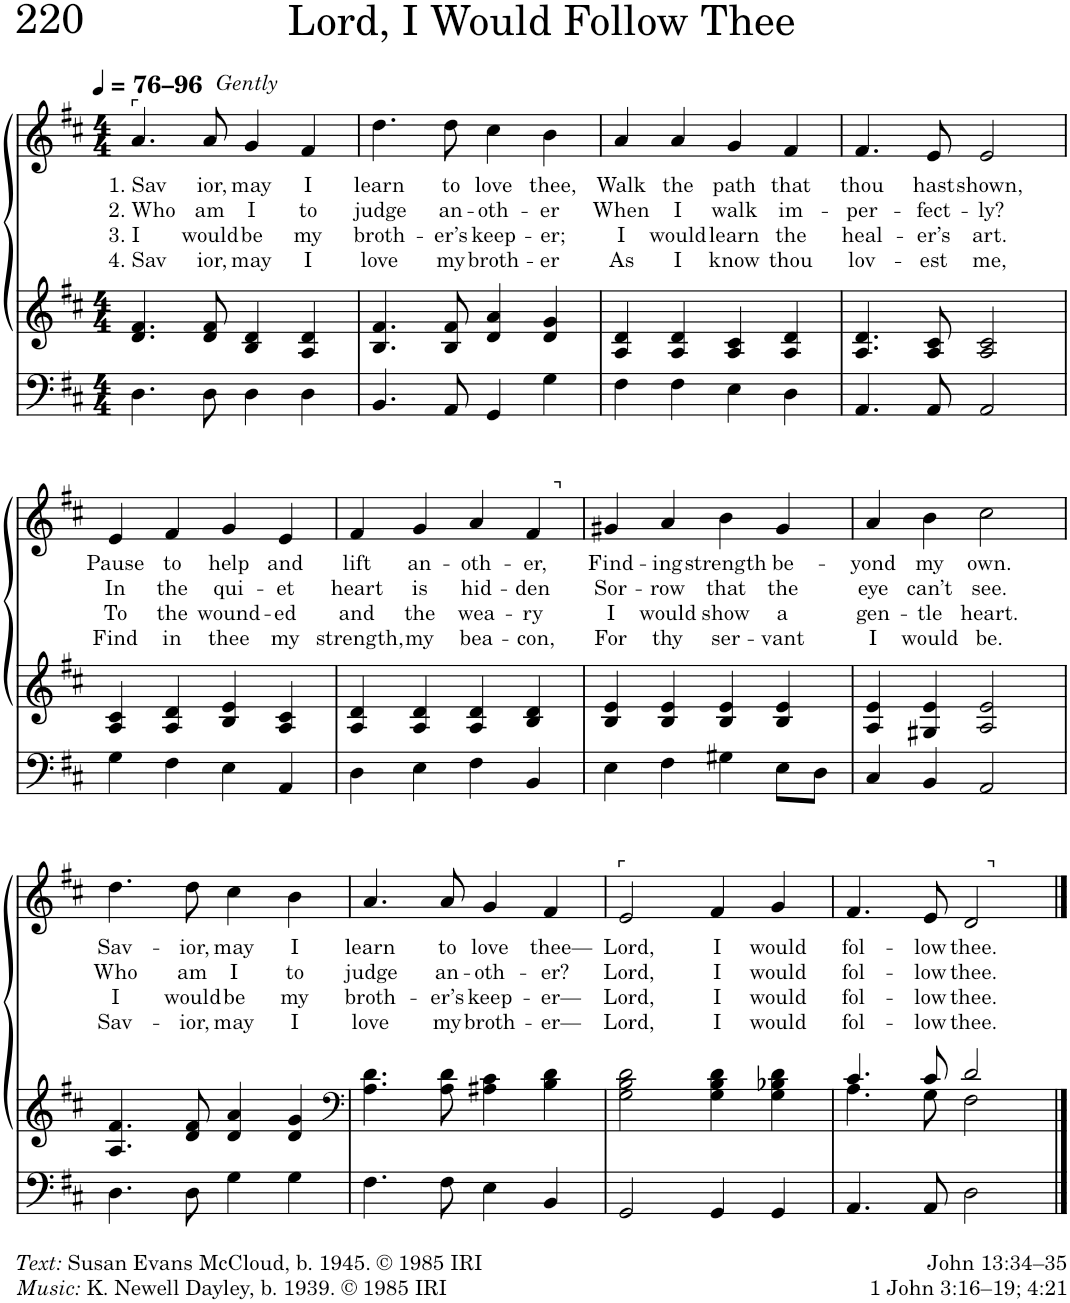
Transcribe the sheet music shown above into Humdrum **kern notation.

**kern	**kern	**kern	**text	**text	**text	**text
*part1	*part1	*part1	*part1	*part1	*part1	*part1
*staff3	*staff2	*staff1	*staff1	*staff1	*staff1	*staff1
*I"Organ	*	*	*	*	*	*
*I'Org.	*	*	*	*	*	*
*clefF4	*clefG2	*clefG2	*	*	*	*
*k[f#c#]	*k[f#c#]	*k[f#c#]	*	*	*	*
*M4/4	*M4/4	*M4/4	*	*	*	*
*MM76	*MM76	*MM76	*	*	*	*
=1	=1	=1	=1	=1	=1	=1
!	!	!LO:TX:a:t=⌜	!	!	!	!
!	!	!LO:TX:a:B:t=–96	!	!	!	!
!	!	!	!LO:LY:b	!LO:LY:b	!LO:LY:b	!LO:LY:b
4.D\	4.d/ 4.f#/	4.a/	1. Sav	2. Who	3. I	4. Sav
!	!	!LO:TX:a:i:t=Gently	!	!	!	!
!	!	!	!LO:LY:b	!LO:LY:b	!LO:LY:b	!LO:LY:b
8D\	8d/ 8f#/	8a/	-ior,	am	would	-ior,
!	!	!	!LO:LY:b	!LO:LY:b	!LO:LY:b	!LO:LY:b
4D\	4B/ 4d/	4g/	may	I	be	may
!	!	!	!LO:LY:b	!LO:LY:b	!LO:LY:b	!LO:LY:b
4D\	4A/ 4d/	4f#/	I	to	my	I
=2	=2	=2	=2	=2	=2	=2
!	!	!	!LO:LY:b	!LO:LY:b	!LO:LY:b	!LO:LY:b
4.BB/	4.B/ 4.f#/	4.dd\	learn	judge	broth-	love
!	!	!	!LO:LY:b	!LO:LY:b	!LO:LY:b	!LO:LY:b
8AA/	8B/ 8f#/	8dd\	to	an-	-er’s	my
!	!	!	!LO:LY:b	!LO:LY:b	!LO:LY:b	!LO:LY:b
4GG/	4d/ 4a/	4cc#\	love	-oth-	keep-	broth-
!	!	!	!LO:LY:b	!LO:LY:b	!LO:LY:b	!LO:LY:b
4G\	4d/ 4g/	4b\	thee,	-er	-er;	-er
=3	=3	=3	=3	=3	=3	=3
!	!	!	!LO:LY:b	!LO:LY:b	!LO:LY:b	!LO:LY:b
4F#\	4A/ 4d/	4a/	Walk	When	I	As
!	!	!	!LO:LY:b	!LO:LY:b	!LO:LY:b	!LO:LY:b
4F#\	4A/ 4d/	4a/	the	I	would	I
!	!	!	!LO:LY:b	!LO:LY:b	!LO:LY:b	!LO:LY:b
4E\	4A/ 4c#/	4g/	path	walk	learn	know
!	!	!	!LO:LY:b	!LO:LY:b	!LO:LY:b	!LO:LY:b
4D\	4A/ 4d/	4f#/	that	im-	the	thou
=4	=4	=4	=4	=4	=4	=4
!	!	!	!LO:LY:b	!LO:LY:b	!LO:LY:b	!LO:LY:b
4.AA/	4.A/ 4.d/	4.f#/	thou	-per-	heal-	lov-
!	!	!	!LO:LY:b	!LO:LY:b	!LO:LY:b	!LO:LY:b
8AA/	8A/ 8c#/	8e/	hast	-fect-	-er’s	-est
!	!	!	!LO:LY:b	!LO:LY:b	!LO:LY:b	!LO:LY:b
2AA/	2A/ 2c#/	2e/	shown,	-ly?	art.	me,
!!LO:LB:g=z
=5	=5	=5	=5	=5	=5	=5
!	!	!	!LO:LY:b	!LO:LY:b	!LO:LY:b	!LO:LY:b
4G\	4A/ 4c#/	4e/	Pause	In	To	Find
!	!	!	!LO:LY:b	!LO:LY:b	!LO:LY:b	!LO:LY:b
4F#\	4A/ 4d/	4f#/	to	the	the	in
!	!	!	!LO:LY:b	!LO:LY:b	!LO:LY:b	!LO:LY:b
4E\	4B/ 4e/	4g/	help	qui-	wound-	thee
!	!	!	!LO:LY:b	!LO:LY:b	!LO:LY:b	!LO:LY:b
4AA/	4A/ 4c#/	4e/	and	-et	-ed	my
=6	=6	=6	=6	=6	=6	=6
!	!	!	!LO:LY:b	!LO:LY:b	!LO:LY:b	!LO:LY:b
*	*	*^	*	*	*	*
4D\	4A/ 4d/	4f#/	2..ryy	lift	heart	and	strength,
!	!	!	!	!LO:LY:b	!LO:LY:b	!LO:LY:b	!LO:LY:b
4E\	4A/ 4d/	4g/	.	an-	is	the	my
!	!	!	!	!LO:LY:b	!LO:LY:b	!LO:LY:b	!LO:LY:b
4F#\	4A/ 4d/	4a/	.	-oth-	hid-	wea-	bea-
!	!	!	!	!LO:LY:b	!LO:LY:b	!LO:LY:b	!LO:LY:b
4BB/	4B/ 4d/	4f#/	.	-er,	-den	-ry	-con,
!	!	!	!LO:TX:a:t=⌝	!	!	!	!
.	.	.	8ryy	.	.	.	.
=7	=7	=7	=7	=7	=7	=7	=7
!	!	!	!	!LO:LY:b	!LO:LY:b	!LO:LY:b	!LO:LY:b
*	*	*v	*v	*	*	*	*
4E\	4B/ 4e/	4g#X/	Find-	Sor-	I	For
!	!	!	!LO:LY:b	!LO:LY:b	!LO:LY:b	!LO:LY:b
4F#\	4B/ 4e/	4a/	-ing	-row	would	thy
!	!	!	!LO:LY:b	!LO:LY:b	!LO:LY:b	!LO:LY:b
4G#X\	4B/ 4e/	4b\	strength	that	show	ser-
!	!	!	!LO:LY:b	!LO:LY:b	!LO:LY:b	!LO:LY:b
8E\L	4B/ 4e/	4g#/	be-	the	a	-vant
8D\J	.	.	.	.	.	.
=8	=8	=8	=8	=8	=8	=8
!	!	!	!LO:LY:b	!LO:LY:b	!LO:LY:b	!LO:LY:b
4C#/	4A/ 4e/	4a/	-yond	eye	gen-	I
!	!	!	!LO:LY:b	!LO:LY:b	!LO:LY:b	!LO:LY:b
4BB/	4G#X/ 4e/	4b\	my	can’t	-tle	would
!	!	!	!LO:LY:b	!LO:LY:b	!LO:LY:b	!LO:LY:b
2AA/	2A/ 2e/	2cc#\	own.	see.	heart.	be.
!!LO:LB:g=z
=9	=9	=9	=9	=9	=9	=9
!	!	!	!LO:LY:b	!LO:LY:b	!LO:LY:b	!LO:LY:b
4.D\	4.A/ 4.f#/	4.dd\	Sav-	Who	I	Sav-
!	!	!	!LO:LY:b	!LO:LY:b	!LO:LY:b	!LO:LY:b
8D\	8d/ 8f#/	8dd\	-ior,	am	would	-ior,
!	!	!	!LO:LY:b	!LO:LY:b	!LO:LY:b	!LO:LY:b
4G\	4d/ 4a/	4cc#\	may	I	be	may
!	!	!	!LO:LY:b	!LO:LY:b	!LO:LY:b	!LO:LY:b
4G\	4d/ 4g/	4b\	I	to	my	I
=10	=10	=10	=10	=10	=10	=10
*	*clefF4	*	*	*	*	*
!	!	!	!LO:LY:b	!LO:LY:b	!LO:LY:b	!LO:LY:b
4.F#\	4.A\ 4.d\	4.a/	learn	judge	broth-	love
!	!	!	!LO:LY:b	!LO:LY:b	!LO:LY:b	!LO:LY:b
8F#\	8A\ 8d\	8a/	to	an-	-er’s	my
!	!	!	!LO:LY:b	!LO:LY:b	!LO:LY:b	!LO:LY:b
4E\	4A#X\ 4c#\	4g/	love	-oth-	keep-	broth-
!	!	!	!LO:LY:b	!LO:LY:b	!LO:LY:b	!LO:LY:b
4BB/	4B\ 4d\	4f#/	thee—	-er?	-er—	-er—
=11	=11	=11	=11	=11	=11	=11
!	!	!LO:TX:a:t=⌜	!	!	!	!
!	!	!	!LO:LY:b	!LO:LY:b	!LO:LY:b	!LO:LY:b
2GG/	2G\ 2B\ 2d\	2e/	Lord,	Lord,	Lord,	Lord,
!	!	!	!LO:LY:b	!LO:LY:b	!LO:LY:b	!LO:LY:b
4GG/	4G\ 4B\ 4d\	4f#/	I	I	I	I
!	!	!	!LO:LY:b	!LO:LY:b	!LO:LY:b	!LO:LY:b
4GG/	4G\ 4B-X\ 4d\	4g/	would	would	would	would
=12	=12	=12	=12	=12	=12	=12
*	*^	*	*	*	*	*
!	!	!	!	!LO:LY:b	!LO:LY:b	!LO:LY:b	!LO:LY:b
*	*	*	*^	*	*	*	*
4.AA/	4.c#/	4.A\	4.f#/	2ryy	fol-	fol-	fol-	fol-
!	!	!	!	!	!LO:LY:b	!LO:LY:b	!LO:LY:b	!LO:LY:b
8AA/	8c#/	8G\	8e/	.	-low	-low	-low	-low
!	!	!	!	!	!LO:LY:b	!LO:LY:b	!LO:LY:b	!LO:LY:b
2D\	2d/	2F#\	2d/	8ryy	thee.	thee.	thee.	thee.
!	!	!	!	!LO:TX:a:t=⌝	!	!	!	!
.	.	.	.	4.ryy	.	.	.	.
*	*v	*v	*	*	*	*	*	*
*	*	*v	*v	*	*	*	*
==	==	==	==	==	==	==
*-	*-	*-	*-	*-	*-	*-
